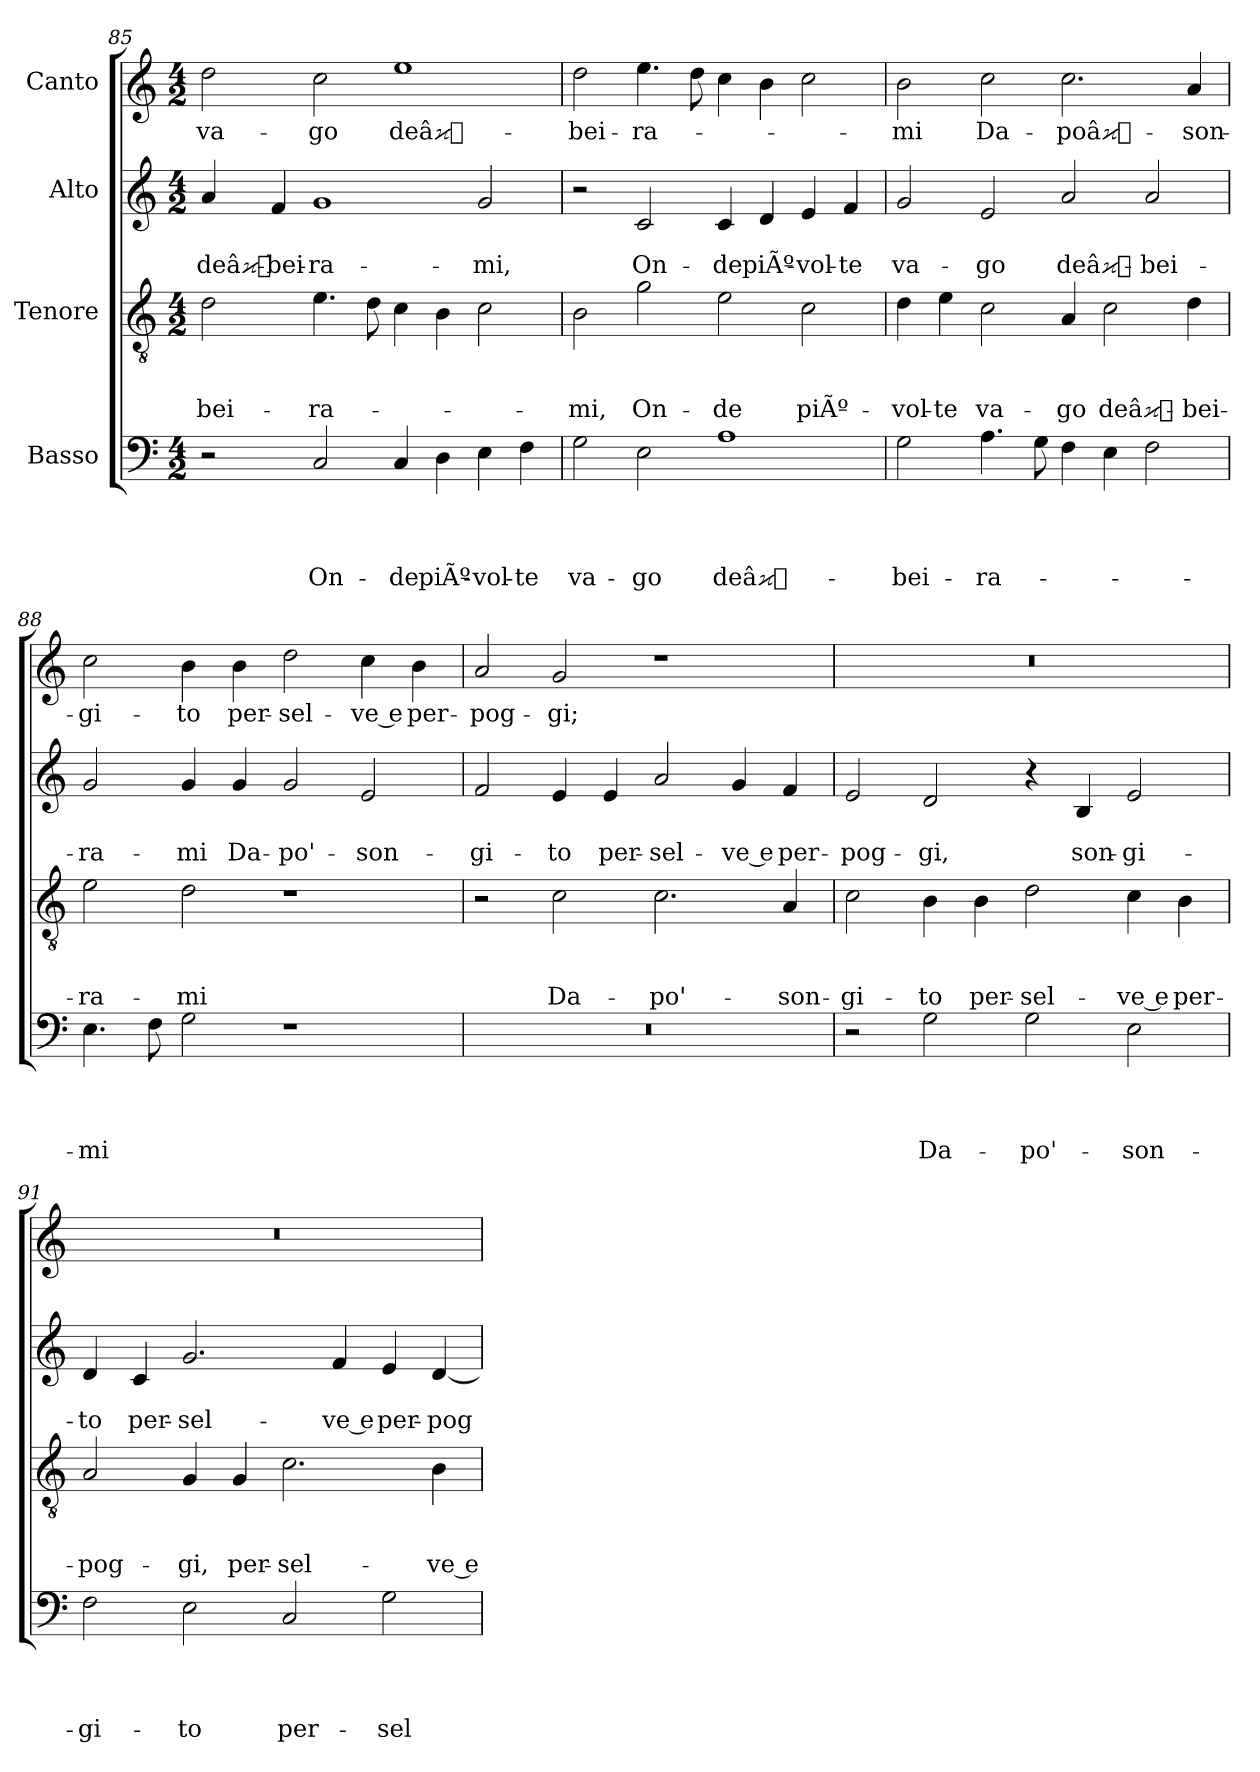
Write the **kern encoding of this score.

**kern	**text	**text	**text	**text	**kern	**text	**text	**text	**kern	**text	**text	**kern	**text
*part4	*part4	*part4	*part4	*part4	*part3	*part3	*part3	*part3	*part2	*part2	*part2	*part1	*part1
*staff4	*staff4	*staff4	*staff4	*staff4	*staff3	*staff3	*staff3	*staff3	*staff2	*staff2	*staff2	*staff1	*staff1
*I"Basso	*	*	*	*	*I"Tenore	*	*	*	*I"Alto	*	*	*I"Canto	*
*clefF4	*	*	*	*	*clefGv2	*	*	*	*clefG2	*	*	*clefG2	*
*k[]	*	*	*	*	*k[]	*	*	*	*k[]	*	*	*k[]	*
*M4/2	*	*	*	*	*M4/2	*	*	*	*M4/2	*	*	*M4/2	*
=85	=85	=85	=85	=85	=85	=85	=85	=85	=85	=85	=85	=85	=85
2r	.	.	.	.	2d\	.	.	bei-	4a/	.	deâ-	2dd\	va-
.	.	.	.	.	.	.	.	.	4f/	.	bei-	.	.
2C/	.	.	.	On-	4.e\	.	.	ra-	1g/	.	ra-	2cc\	-go
.	.	.	.	.	8d\	.	.	.	.	.	.	.	.
4C/	.	.	.	-de	4c\	.	.	.	.	.	.	1ee\	deâ-
4D\	.	.	.	piÃº-	4B\	.	.	.	.	.	.	.	.
4E\	.	.	.	vol-	2c\	.	.	.	2g/	.	-mi,	.	.
4F\	.	.	.	-te	.	.	.	.	.	.	.	.	.
=86	=86	=86	=86	=86	=86	=86	=86	=86	=86	=86	=86	=86	=86
2G\	.	.	.	va-	2B\	.	.	-mi,	2r	.	.	2dd\	bei-
2E\	.	.	.	-go	2g\	.	.	On-	2c/	.	On-	4.ee\	ra-
.	.	.	.	.	.	.	.	.	.	.	.	8dd\	.
1A\	.	.	.	deâ-	2e\	.	.	-de	4c/	.	-de	4cc\	.
.	.	.	.	.	.	.	.	.	4d/	.	piÃº-	4b\	.
.	.	.	.	.	2c\	.	.	piÃº-	4e/	.	vol-	2cc\	.
.	.	.	.	.	.	.	.	.	4f/	.	-te	.	.
=87	=87	=87	=87	=87	=87	=87	=87	=87	=87	=87	=87	=87	=87
2G\	.	.	.	bei-	4d\	.	.	vol-	2g/	.	va-	2b\	-mi
.	.	.	.	.	4e\	.	.	-te	.	.	.	.	.
4.A\	.	.	.	ra-	2c\	.	.	va-	2e/	.	-go	2cc\	Da-
8G\	.	.	.	.	.	.	.	.	.	.	.	.	.
4F\	.	.	.	.	4A/	.	.	-go	2a/	.	deâ-	2.cc\	poâ-
4E\	.	.	.	.	2c\	.	.	deâ-	.	.	.	.	.
2F\	.	.	.	.	.	.	.	.	2a/	.	bei-	.	.
.	.	.	.	.	4d\	.	.	bei-	.	.	.	4a/	son-
=88	=88	=88	=88	=88	=88	=88	=88	=88	=88	=88	=88	=88	=88
4.E\	.	.	.	-mi	2e\	.	.	ra-	2g/	.	ra-	2cc\	gi-
8F\	.	.	.	.	.	.	.	.	.	.	.	.	.
2G\	.	.	.	.	2d\	.	.	-mi	4g/	.	-mi	4b\	-to
.	.	.	.	.	.	.	.	.	4g/	.	Da-	4b\	per-
1r	.	.	.	.	1r	.	.	.	2g/	.	po'-	2dd\	sel-
.	.	.	.	.	.	.	.	.	2e/	.	son-	4cc\	-ve e
.	.	.	.	.	.	.	.	.	.	.	.	4b\	per-
=89	=89	=89	=89	=89	=89	=89	=89	=89	=89	=89	=89	=89	=89
0r	.	.	.	.	2r	.	.	.	2f/	.	gi-	2a/	pog-
.	.	.	.	.	2c\	.	.	Da-	4e/	.	-to	2g/	-gi;
.	.	.	.	.	.	.	.	.	4e/	.	per-	.	.
.	.	.	.	.	2.c\	.	.	po'-	2a/	.	sel-	1r	.
.	.	.	.	.	.	.	.	.	4g/	.	-ve e	.	.
.	.	.	.	.	4A/	.	.	son-	4f/	.	per-	.	.
=90	=90	=90	=90	=90	=90	=90	=90	=90	=90	=90	=90	=90	=90
2r	.	.	.	.	2c\	.	.	gi-	2e/	.	pog-	0r	.
2G\	.	.	.	Da-	4B\	.	.	-to	2d/	.	-gi,	.	.
.	.	.	.	.	4B\	.	.	per-	.	.	.	.	.
2G\	.	.	.	po'-	2d\	.	.	sel-	4r	.	.	.	.
.	.	.	.	.	.	.	.	.	4B/	.	son-	.	.
2E\	.	.	.	son-	4c\	.	.	-ve e	2e/	.	gi-	.	.
.	.	.	.	.	4B\	.	.	per-	.	.	.	.	.
=91	=91	=91	=91	=91	=91	=91	=91	=91	=91	=91	=91	=91	=91
2F\	.	.	.	gi-	2A/	.	.	pog-	4d/	.	-to	0r	.
.	.	.	.	.	.	.	.	.	4c/	.	per-	.	.
2E\	.	.	.	-to	4G/	.	.	-gi,	2.g/	.	sel-	.	.
.	.	.	.	.	4G/	.	.	per-	.	.	.	.	.
2C/	.	.	.	per-	2.c\	.	.	sel-	.	.	.	.	.
.	.	.	.	.	.	.	.	.	4f/	.	-ve e	.	.
2G\	.	.	.	sel-	.	.	.	.	4e/	.	per-	.	.
.	.	.	.	.	4B\	.	.	-ve e	[4d/	.	pog-	.	.
=	=	=	=	=	=	=	=	=	=	=	=	=	=
*-	*-	*-	*-	*-	*-	*-	*-	*-	*-	*-	*-	*-	*-
